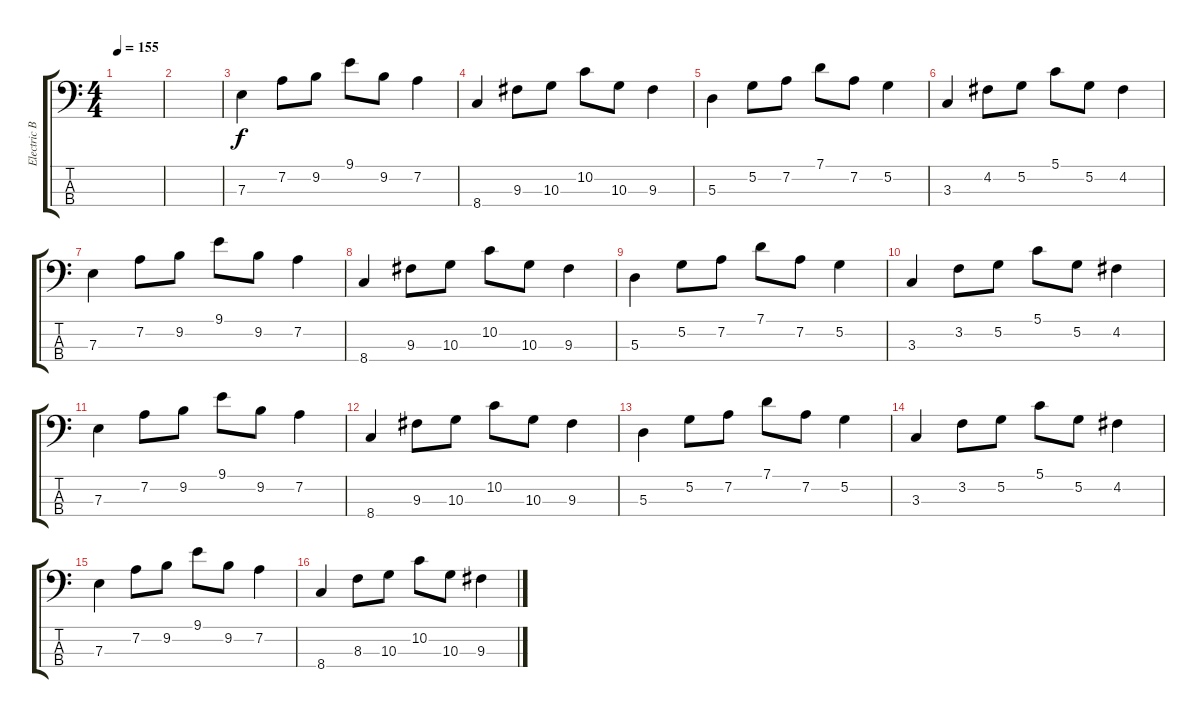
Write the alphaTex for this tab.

\track ("Electric Bass (Harris)" "Electric B") {instrument electricbassfinger}
\staff {score tabs}
\tuning (G2 D2 A1 E1) {hide}
\ts (4 4)
\tempo 155
\clef f4
\ks c
|
|
7.3.4 7.2.8 9.2.8 9.1.8 9.2.8 7.2.4 |
8.4.4 9.3.8 10.3.8 10.2.8 10.3.8 9.3.4 |
5.3.4 5.2.8 7.2.8 7.1.8 7.2.8 5.2.4 |
3.3.4 4.2.8 5.2.8 5.1.8 5.2.8 4.2.4 |
7.3.4 7.2.8 9.2.8 9.1.8 9.2.8 7.2.4 |
8.4.4 9.3.8 10.3.8 10.2.8 10.3.8 9.3.4 |
5.3.4 5.2.8 7.2.8 7.1.8 7.2.8 5.2.4 |
3.3.4 3.2.8 5.2.8 5.1.8 5.2.8 4.2.4 |
7.3.4 7.2.8 9.2.8 9.1.8 9.2.8 7.2.4 |
8.4.4 9.3.8 10.3.8 10.2.8 10.3.8 9.3.4 |
5.3.4 5.2.8 7.2.8 7.1.8 7.2.8 5.2.4 |
3.3.4 3.2.8 5.2.8 5.1.8 5.2.8 4.2.4 |
7.3.4 7.2.8 9.2.8 9.1.8 9.2.8 7.2.4 |
8.4.4 8.3.8 10.3.8 10.2.8 10.3.8 9.3.4
